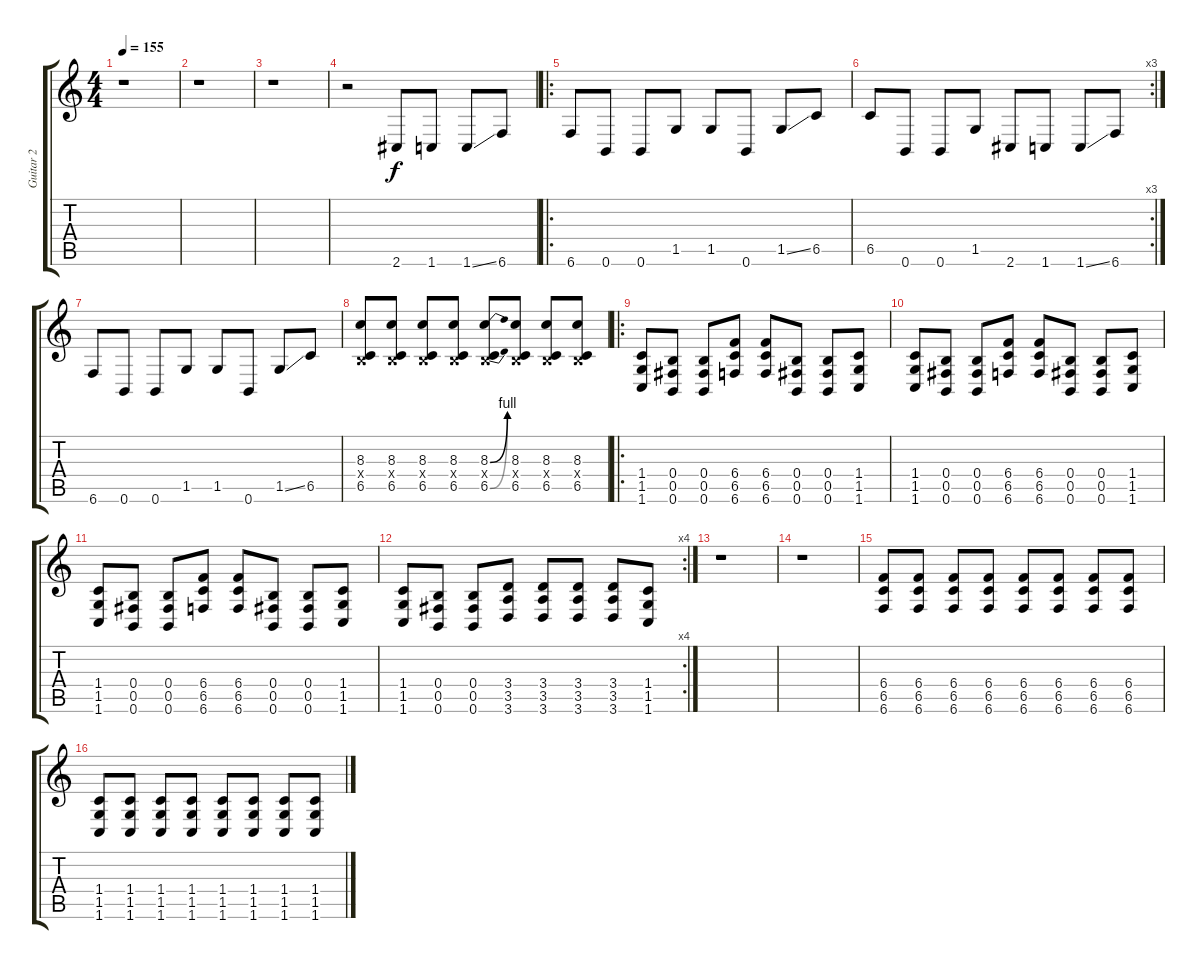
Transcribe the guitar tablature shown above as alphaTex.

\track ("Guitar 2" "Guitar 2") {instrument distortionguitar}
\staff {score tabs}
\tuning (Db4 Ab3 E3 B2 Gb2 B1) {hide}
\ts (4 4)
\tempo 155
\clef g2
\ks c
r.1{dy f instrument distortionguitar} |
r.1 |
r.1 |
r.2 2.6.8 1.6.8 1.6{ss}.8 6.6.8 |
\ro
6.6.8 0.6.8 0.6.8 1.5.8 1.5.8 0.6.8 1.5{ss}.8 6.5.8 |
\rc 3
6.5.8 0.6.8 0.6.8 1.5.8 2.6.8 1.6.8 1.6{ss}.8 6.6.8 |
6.6.8 0.6.8 0.6.8 1.5.8 1.5.8 0.6.8 1.5{ss}.8 6.5.8 |
(8.3 0.4{x} 6.5).8 (8.3 0.4{x} 6.5).8 (8.3 0.4{x} 6.5).8 (8.3 0.4{x} 6.5).8 (8.3{be (bend 0 0 60 4)} 0.4{x} 6.5{be (bend 0 0 60 4)}).8 (8.3 0.4{x} 6.5).8 (8.3 0.4{x} 6.5).8 (8.3 0.4{x} 6.5).8 |
\ro
(1.4 1.5 1.6).8 (0.4 0.5 0.6).8 (0.4 0.5 0.6).8 (6.4 6.5 6.6).8 (6.4 6.5 6.6).8 (0.4 0.5 0.6).8 (0.4 0.5 0.6).8 (1.4 1.5 1.6).8 |
(1.4 1.5 1.6).8 (0.4 0.5 0.6).8 (0.4 0.5 0.6).8 (6.4 6.5 6.6).8 (6.4 6.5 6.6).8 (0.4 0.5 0.6).8 (0.4 0.5 0.6).8 (1.4 1.5 1.6).8 |
(1.4 1.5 1.6).8 (0.4 0.5 0.6).8 (0.4 0.5 0.6).8 (6.4 6.5 6.6).8 (6.4 6.5 6.6).8 (0.4 0.5 0.6).8 (0.4 0.5 0.6).8 (1.4 1.5 1.6).8 |
\rc 4
(1.4 1.5 1.6).8 (0.4 0.5 0.6).8 (0.4 0.5 0.6).8 (3.4 3.5 3.6).8 (3.4 3.5 3.6).8 (3.4 3.5 3.6).8 (3.4 3.5 3.6).8 (1.4 1.5 1.6).8 |
r.1 |
r.1 |
(6.4 6.5 6.6).8 (6.4 6.5 6.6).8 (6.4 6.5 6.6).8 (6.4 6.5 6.6).8 (6.4 6.5 6.6).8 (6.4 6.5 6.6).8 (6.4 6.5 6.6).8 (6.4 6.5 6.6).8 |
(1.4 1.5 1.6).8 (1.4 1.5 1.6).8 (1.4 1.5 1.6).8 (1.4 1.5 1.6).8 (1.4 1.5 1.6).8 (1.4 1.5 1.6).8 (1.4 1.5 1.6).8 (1.4 1.5 1.6).8
